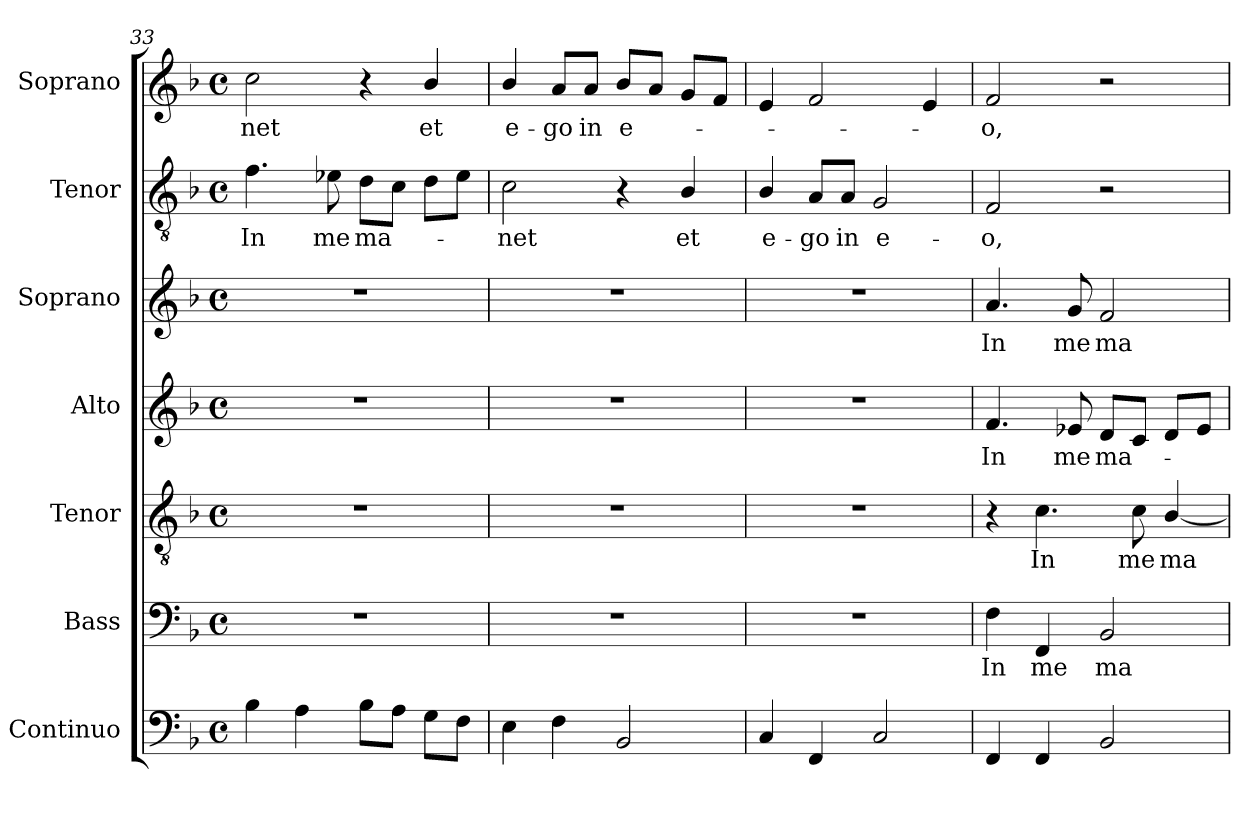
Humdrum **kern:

**kern	**kern	**text	**kern	**text	**kern	**text	**kern	**text	**kern	**text	**kern	**text
*part7	*part6	*part6	*part5	*part5	*part4	*part4	*part3	*part3	*part2	*part2	*part1	*part1
*staff7	*staff6	*staff6	*staff5	*staff5	*staff4	*staff4	*staff3	*staff3	*staff2	*staff2	*staff1	*staff1
*I"Continuo	*I"Bass	*	*I"Tenor	*	*I"Alto	*	*I"Soprano	*	*I"Tenor	*	*I"Soprano	*
*I'Cont.	*I'B.	*	*I'T.	*	*I'A.	*	*I'S.	*	*I'T.	*	*I'S.	*
*clefF4	*clefF4	*	*clefGv2	*	*clefG2	*	*clefG2	*	*clefGv2	*	*clefG2	*
*	*	*	*ITrd7c12	*	*	*	*	*	*ITrd7c12	*	*	*
*k[b-]	*k[b-]	*	*k[b-]	*	*k[b-]	*	*k[b-]	*	*k[b-]	*	*k[b-]	*
*F:	*F:	*	*F:	*	*F:	*	*F:	*	*F:	*	*F:	*
*M4/4	*M4/4	*	*M4/4	*	*M4/4	*	*M4/4	*	*M4/4	*	*M4/4	*
*met(c)	*met(c)	*	*met(c)	*	*met(c)	*	*met(c)	*	*met(c)	*	*met(c)	*
=33	=33	=33	=33	=33	=33	=33	=33	=33	=33	=33	=33	=33
!	!	!	!	!	!	!	!	!	!	!LO:LY:b:color=#000000	!	!
!	!	!	!	!	!	!	!	!	!	!	!	!LO:LY:b:color=#000000
4B-i\	1r	.	1r	.	1r	.	1r	.	4.Fi\	In	2cci\	-net
4Ai\	.	.	.	.	.	.	.	.	.	.	.	.
!	!	!	!	!	!	!	!	!	!	!LO:LY:b:color=#000000	!	!
.	.	.	.	.	.	.	.	.	8E-Xi\	me	.	.
!	!	!	!	!	!	!	!	!	!	!LO:LY:b:color=#000000	!	!
8B-i\L	.	.	.	.	.	.	.	.	8Di\L	ma-	4r	.
8Ai\J	.	.	.	.	.	.	.	.	8Ci\J	.	.	.
!	!	!	!	!	!	!	!	!	!	!	!	!LO:LY:b:color=#000000
8Gi\L	.	.	.	.	.	.	.	.	8Di\L	.	4b-i/	et
8Fi\J	.	.	.	.	.	.	.	.	8E-i\J	.	.	.
=34	=34	=34	=34	=34	=34	=34	=34	=34	=34	=34	=34	=34
!	!	!	!	!	!	!	!	!	!	!LO:LY:b:color=#000000	!	!
!	!	!	!	!	!	!	!	!	!	!	!	!LO:LY:b:color=#000000
4Ei\	1r	.	1r	.	1r	.	1r	.	2Ci\	-net	4b-i/	e-
!	!	!	!	!	!	!	!	!	!	!	!	!LO:LY:b:color=#000000
4Fi\	.	.	.	.	.	.	.	.	.	.	8ai/L	-go
!	!	!	!	!	!	!	!	!	!	!	!	!LO:LY:b:color=#000000
.	.	.	.	.	.	.	.	.	.	.	8ai/J	in
!	!	!	!	!	!	!	!	!	!	!	!	!LO:LY:b:color=#000000
2BB-i/	.	.	.	.	.	.	.	.	4r	.	8b-i/L	e-
.	.	.	.	.	.	.	.	.	.	.	8ai/J	.
!	!	!	!	!	!	!	!	!	!	!LO:LY:b:color=#000000	!	!
.	.	.	.	.	.	.	.	.	4BB-i/	et	8gi/L	.
.	.	.	.	.	.	.	.	.	.	.	8fi/J	.
=35	=35	=35	=35	=35	=35	=35	=35	=35	=35	=35	=35	=35
!	!	!	!	!	!	!	!	!	!	!LO:LY:b:color=#000000	!	!
4Ci/	1r	.	1r	.	1r	.	1r	.	4BB-i/	e-	4ei/	.
!	!	!	!	!	!	!	!	!	!	!LO:LY:b:color=#000000	!	!
4FFi/	.	.	.	.	.	.	.	.	8AAi/L	-go	2fi/	.
!	!	!	!	!	!	!	!	!	!	!LO:LY:b:color=#000000	!	!
.	.	.	.	.	.	.	.	.	8AAi/J	in	.	.
!	!	!	!	!	!	!	!	!	!	!LO:LY:b:color=#000000	!	!
2Ci/	.	.	.	.	.	.	.	.	2GGi/	e-	.	.
.	.	.	.	.	.	.	.	.	.	.	4ei/	.
=36	=36	=36	=36	=36	=36	=36	=36	=36	=36	=36	=36	=36
!	!	!LO:LY:b:color=#000000	!	!	!	!	!	!	!	!	!	!
!	!	!	!	!	!	!LO:LY:b:color=#000000	!	!	!	!	!	!
!	!	!	!	!	!	!	!	!LO:LY:b:color=#000000	!	!	!	!
!	!	!	!	!	!	!	!	!	!	!LO:LY:b:color=#000000	!	!
!	!	!	!	!	!	!	!	!	!	!	!	!LO:LY:b:color=#000000
4FFi/	4Fi\	In	4r	.	4.fi/	In	4.ai/	In	2FFi/	-o,	2fi/	-o,
!	!	!LO:LY:b:color=#000000	!	!	!	!	!	!	!	!	!	!
!	!	!	!	!LO:LY:b:color=#000000	!	!	!	!	!	!	!	!
4FFi/	4FFi/	me	4.Ci\	In	.	.	.	.	.	.	.	.
!	!	!	!	!	!	!LO:LY:b:color=#000000	!	!	!	!	!	!
!	!	!	!	!	!	!	!	!LO:LY:b:color=#000000	!	!	!	!
.	.	.	.	.	8e-Xi/	me	8gi/	me	.	.	.	.
!	!	!LO:LY:b:color=#000000	!	!	!	!	!	!	!	!	!	!
!	!	!	!	!	!	!LO:LY:b:color=#000000	!	!	!	!	!	!
!	!	!	!	!	!	!	!	!LO:LY:b:color=#000000	!	!	!	!
2BB-i/	2BB-i/	ma-	.	.	8di/L	ma-	2fi/	ma-	2r	.	2r	.
!	!	!	!	!LO:LY:b:color=#000000	!	!	!	!	!	!	!	!
.	.	.	8Ci\	me	8ci/J	.	.	.	.	.	.	.
!	!	!	!	!LO:LY:b:color=#000000	!	!	!	!	!	!	!	!
.	.	.	[4BB-i/	ma-	8di/L	.	.	.	.	.	.	.
.	.	.	.	.	8e-i/J	.	.	.	.	.	.	.
=	=	=	=	=	=	=	=	=	=	=	=	=
*-	*-	*-	*-	*-	*-	*-	*-	*-	*-	*-	*-	*-
